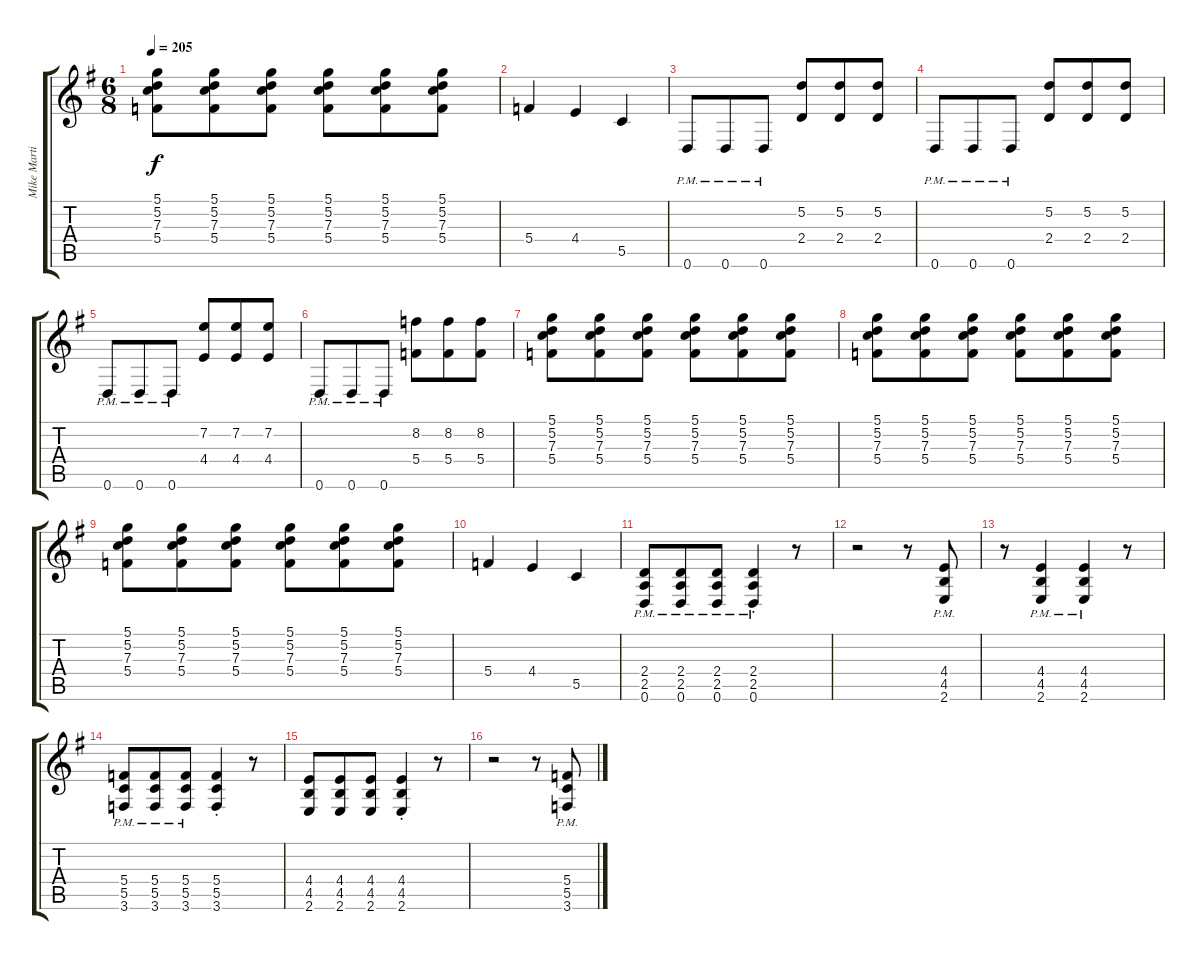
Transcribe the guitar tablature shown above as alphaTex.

\track ("Mike Martin" "Mike Marti") {instrument distortionguitar}
\staff {score tabs}
\tuning (D4 A3 F3 C3 G2 D2) {hide}
\ts (6 8)
\tempo 205
\clef g2
\ks g
(5.1 5.2 7.3 5.4).8{dy f} (5.1 5.2 7.3 5.4).8 (5.1 5.2 7.3 5.4).8 (5.1 5.2 7.3 5.4).8 (5.1 5.2 7.3 5.4).8 (5.1 5.2 7.3 5.4).8 |
5.4.4 4.4.4 5.5.4 |
0.6{pm}.8 0.6{pm}.8 0.6{pm}.8 (5.2 2.4).8 (5.2 2.4).8 (5.2 2.4).8 |
0.6{pm}.8 0.6{pm}.8 0.6{pm}.8 (5.2 2.4).8 (5.2 2.4).8 (5.2 2.4).8 |
0.6{pm}.8 0.6{pm}.8 0.6{pm}.8 (7.2 4.4).8 (7.2 4.4).8 (7.2 4.4).8 |
0.6{pm}.8 0.6{pm}.8 0.6{pm}.8 (8.2 5.4).8 (8.2 5.4).8 (8.2 5.4).8 |
(5.1 5.2 7.3 5.4).8 (5.1 5.2 7.3 5.4).8 (5.1 5.2 7.3 5.4).8 (5.1 5.2 7.3 5.4).8 (5.1 5.2 7.3 5.4).8 (5.1 5.2 7.3 5.4).8 |
(5.1 5.2 7.3 5.4).8 (5.1 5.2 7.3 5.4).8 (5.1 5.2 7.3 5.4).8 (5.1 5.2 7.3 5.4).8 (5.1 5.2 7.3 5.4).8 (5.1 5.2 7.3 5.4).8 |
(5.1 5.2 7.3 5.4).8 (5.1 5.2 7.3 5.4).8 (5.1 5.2 7.3 5.4).8 (5.1 5.2 7.3 5.4).8 (5.1 5.2 7.3 5.4).8 (5.1 5.2 7.3 5.4).8 |
5.4.4 4.4.4 5.5.4 |
(2.4{pm} 2.5{pm} 0.6{pm}).8 (2.4{pm} 2.5{pm} 0.6{pm}).8 (2.4{pm} 2.5{pm} 0.6{pm}).8 (2.4{pm st} 2.5{pm st} 0.6{pm st}).4 r.8 |
r.2 r.8 (4.4{pm} 4.5{pm} 2.6{pm}).8 |
r.8 (4.4{pm} 4.5{pm} 2.6{pm}).4 (4.4{pm} 4.5{pm} 2.6{pm}).4 r.8 |
(5.4{pm} 5.5{pm} 3.6{pm}).8 (5.4{pm} 5.5{pm} 3.6{pm}).8 (5.4{pm} 5.5{pm} 3.6{pm}).8 (5.4{st} 5.5{st} 3.6{st}).4 r.8 |
(4.4 4.5 2.6).8 (4.4 4.5 2.6).8 (4.4 4.5 2.6).8 (4.4{st} 4.5{st} 2.6{st}).4 r.8 |
r.2 r.8 (5.4{pm} 5.5{pm} 3.6{pm}).8
